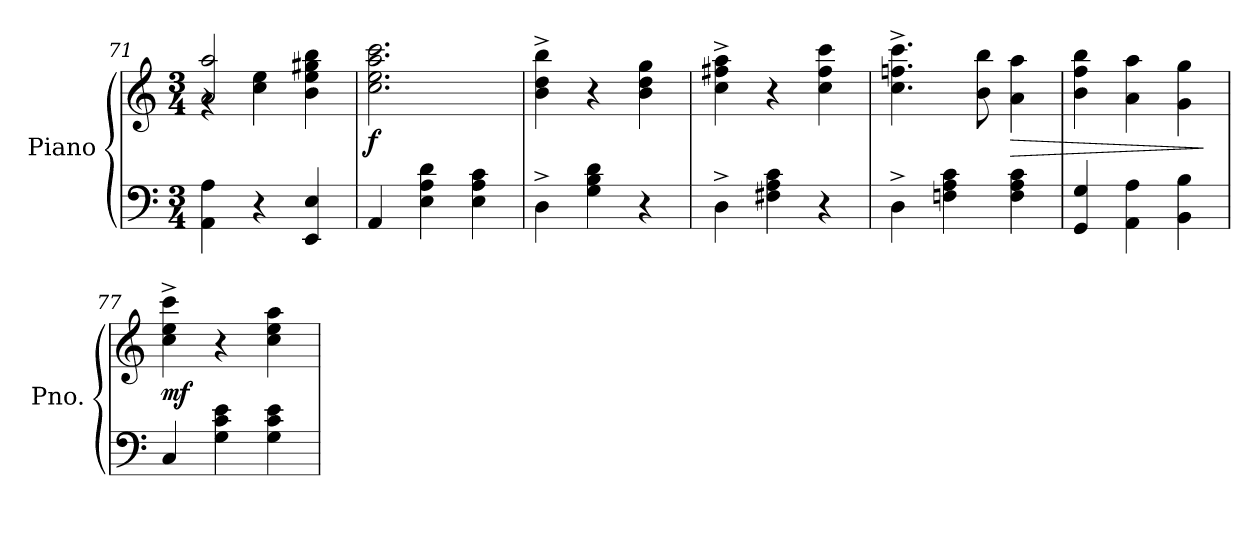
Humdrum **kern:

**kern	**kern	**dynam
*part1	*part1	*part1
*staff2	*staff1	*staff1/2
*I"Piano	*	*
*I'Pno.	*	*
!!LO:LB:g=z
*clefF4	*clefG2	*
*k[]	*k[]	*
*M3/4	*M3/4	*
=71	=71	=71
*	*^	*
4AA\ 4A\	2a/ 2aa/	4rg	.
4r	.	4cc\ 4ee\	.
4EE/ 4E/	4b\ 4ee\ 4gg#X\ 4bb\	4ryy	.
=72	=72	=72	=72
!	!	!	!LO:DY:b
*	*v	*v	*
4AA/	2.cc\ 2.ee\ 2.aa\ 2.ccc\	f
4E\ 4A\ 4d\	.	.
4E\ 4A\ 4c\	.	.
=73	=73	=73
4D^\	4b\^ 4dd\^ 4bb\^	.
4G\ 4B\ 4d\	4r	.
4r	4b\ 4dd\ 4gg\	.
=74	=74	=74
4D^\	4cc\^ 4ff#X\^ 4aa\^	.
4F#X\ 4A\ 4c\	4r	.
4r	4cc\ 4ff#\ 4ccc\	.
=75	=75	=75
4D^\	4.cc\^ 4.ffn\^ 4.ccc\^	.
4Fn\ 4A\ 4c\	.	.
.	8b\ 8bb\	.
!	!	!LO:HP:b
4F\ 4A\ 4c\	4a\ 4aa\	>
=76	=76	=76
4GG/ 4G/	4b\ 4ff\ 4bb\	.
4AA\ 4A\	4a\ 4aa\	.
4BB\ 4B\	4g\ 4gg\	.
.	.	]
=77	=77	=77
!	!	!LO:DY:b
4C/	4cc\^ 4ee\^ 4ccc\^	mf
4G\ 4c\ 4e\	4r	.
4G\ 4c\ 4e\	4cc\ 4ee\ 4aa\	.
=	=	=
*-	*-	*-
